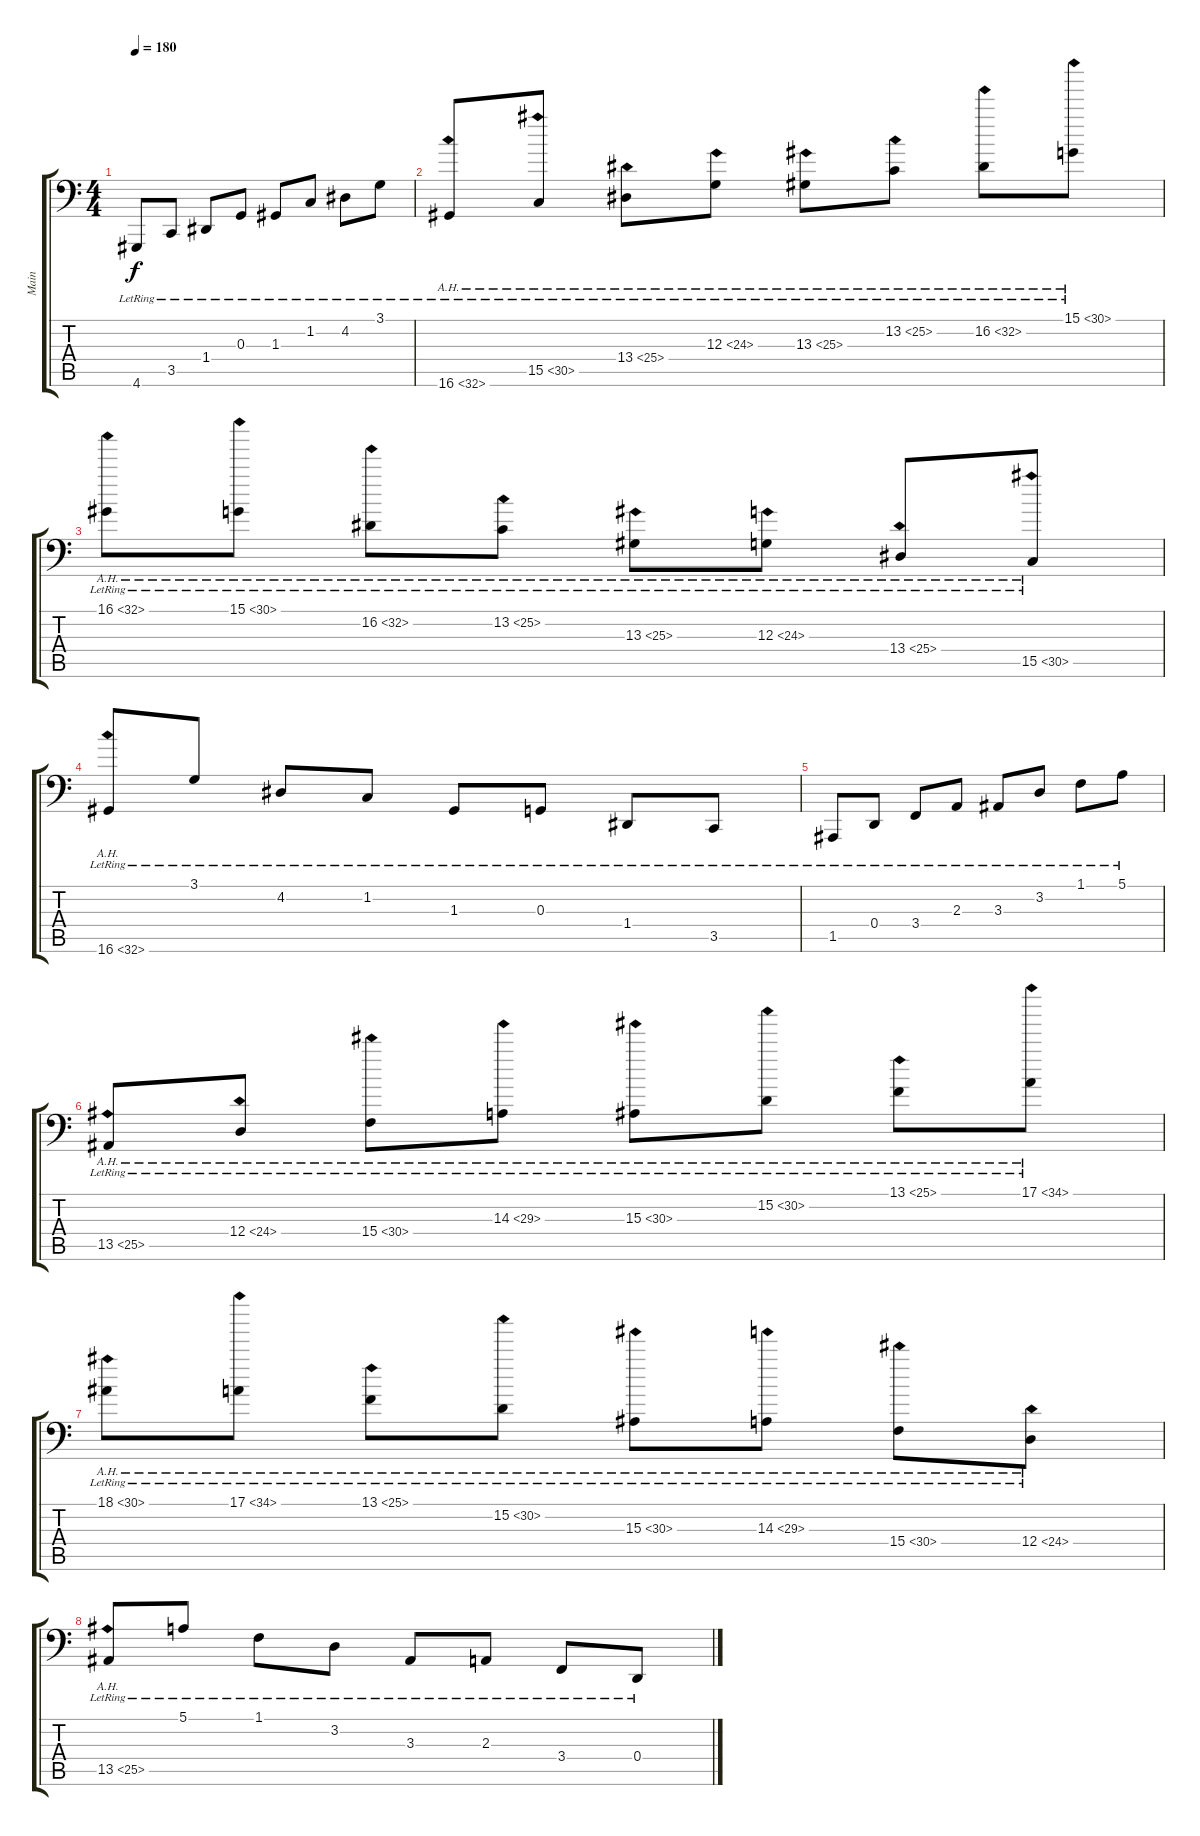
\track ("Main" "Main") {instrument acousticgrandpiano}
\staff {score tabs}
\tuning (E3 B2 G2 D2 A1 E1) {hide}
\ts (4 4)
\tempo 180
\clef f4
\ks c
4.6{lr}.8{dy f} 3.5{lr}.8 1.4{lr}.8 0.3{lr}.8 1.3{lr}.8 1.2{lr}.8 4.2{lr}.8 3.1{lr}.8 |
16.6{ah 16 lr}.8 15.5{ah 15 lr}.8 13.4{ah 12 lr}.8 12.3{ah 12 lr}.8 13.3{ah 12 lr}.8 13.2{ah 12 lr}.8 16.2{ah 16 lr}.8 15.1{ah 15 lr}.8 |
16.1{ah 16 lr}.8 15.1{ah 15 lr}.8 16.2{ah 16 lr}.8 13.2{ah 12 lr}.8 13.3{ah 12 lr}.8 12.3{ah 12 lr}.8 13.4{ah 12 lr}.8 15.5{ah 15 lr}.8 |
16.6{ah 16 lr}.8 3.1{lr}.8 4.2{lr}.8 1.2{lr}.8 1.3{lr}.8 0.3{lr}.8 1.4{lr}.8 3.5{lr}.8 |
1.5{lr}.8 0.4{lr}.8 3.4{lr}.8 2.3{lr}.8 3.3{lr}.8 3.2{lr}.8 1.1{lr}.8 5.1{lr}.8 |
13.5{ah 12 lr}.8 12.4{ah 12 lr}.8 15.4{ah 15 lr}.8 14.3{ah 15 lr}.8 15.3{ah 15 lr}.8 15.2{ah 15 lr}.8 13.1{ah 12 lr}.8 17.1{ah 17 lr}.8 |
18.1{ah 12 lr}.8 17.1{ah 17 lr}.8 13.1{ah 12 lr}.8 15.2{ah 15 lr}.8 15.3{ah 15 lr}.8 14.3{ah 15 lr}.8 15.4{ah 15 lr}.8 12.4{ah 12 lr}.8 |
13.5{ah 12 lr}.8 5.1{lr}.8 1.1{lr}.8 3.2{lr}.8 3.3{lr}.8 2.3{lr}.8 3.4{lr}.8 0.4{lr}.8
